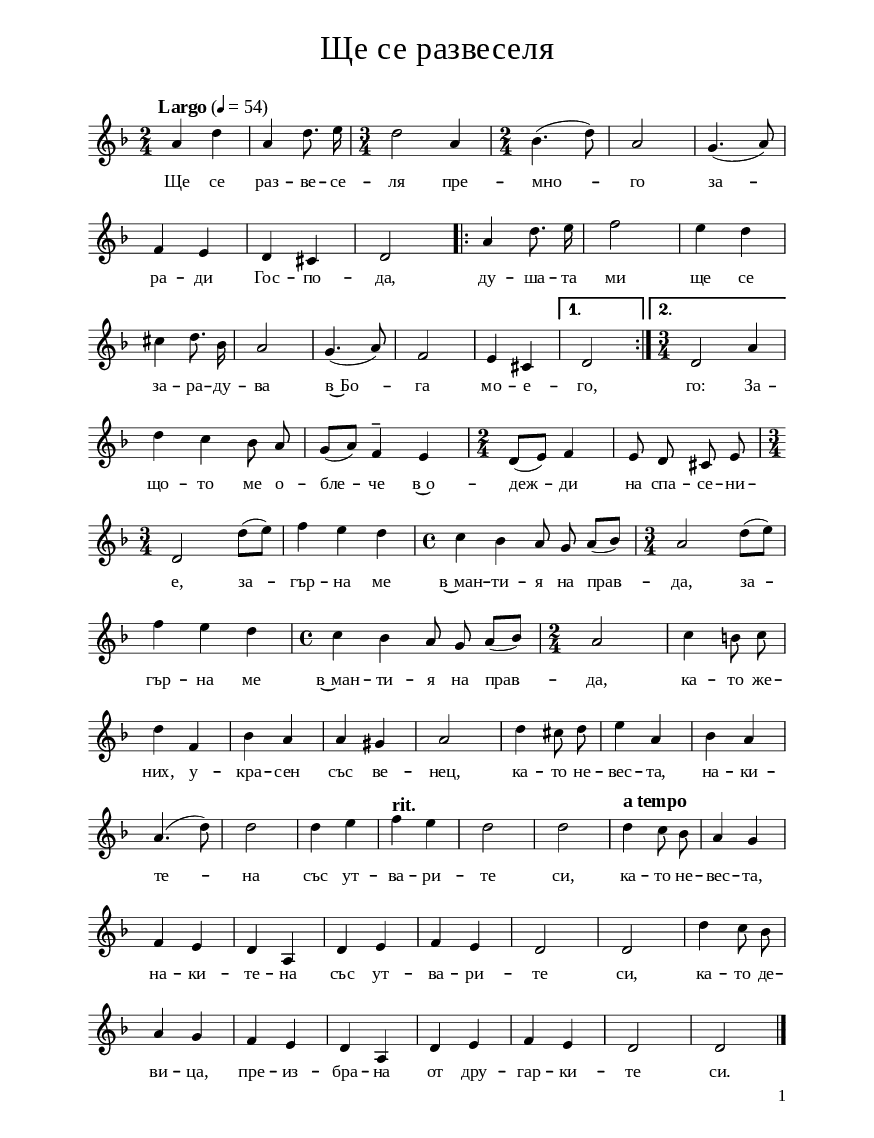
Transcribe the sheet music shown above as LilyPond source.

\version "2.24.2"

% include paper part and global functions
\include "include/globals.ily"

\bookpart {
  \label #'ref021
  \tocItem \markup "Ще се развеселя"
  \paper {
    print-all-headers = ##t
    print-page-number = ##t
    print-first-page-number = ##t

    % put page numbers on the bottom
    oddHeaderMarkup = \markup ""
    evenHeaderMarkup = \markup ""
    oddFooterMarkup = \markup
    \fill-line {
      ""
      \if \should-print-page-number \fromproperty #'page:page-number-string
    }
    evenFooterMarkup = \markup
    \fill-line {
      \if \should-print-page-number \fromproperty #'page:page-number-string
      ""
    }

    left-margin = 1.5\cm
    right-margin = 1.5\cm
    top-margin = 1.6\cm
    bottom-margin = 1.2\cm
    ragged-bottom = ##t % do not spread the staves to fill the whole vertical space

    % change distance between staves
    system-system-spacing =
    #'((basic-distance . 10)
       (minimum-distance . 6)
       (padding . 1)
       (stretchability . 12))
  }
  \score {
    \include "include/score-layout.ily"

    \new Voice \absolute {
      \clef treble
      \key d \minor
      \time 2/4
      \tempoFunc "Largo" 4 "54"
      \autoBeamOff

      a'4 d''4 | a'4 d''8. e''16 | \time 3/4 d''2 a'4 | \time 2/4 bes'4. ( d''8 ) | a'2 | g'4. ( a'8 ) | \break

      f'4 e'4 | d'4 cis'4 | d'2 | \repeat volta 2 {
        a'4 d''8. e''16 | f''2 | e''4 d''4  \break

        cis''4 d''8. bes'16 | a'2 | g'4. ( a'8 ) | f'2 | e'4 cis'4 |
      } \alternative { {d'2 } {\time 3/4 d'2 a'4} } \break

      d''4 c''4 bes'8 a'8 | g'8([a'8]) f'4^- e'4 | \time 2/4 d'8([e'8]) f'4 | e'8 d'8 cis'8 e'8 | \break

      \time 3/4 d'2 d''8 ([e''8]) | f''4 e''4 d''4 | \time 4/4 c''4 bes'4 a'8 g'8 a'8([bes'8]) | \time 3/4 a'2 d''8 ([e''8]) | \break

      f''4 e''4 d''4 | \time 4/4 c''4 bes'4 a'8 g'8 a'8 ([bes'8]) | \time 2/4 a'2 | c''4 b'8 c'' | \break

      d''4 f'4 | bes'4 a'4 | a'4 gis'4 | a'2 | d''4 cis''8 d''8 | e''4 a'4 | bes'4 a'4 |

      a'4. ( d''8 ) | d''2 | d''4 e''4 | \tempo "rit." f''4 e''4 | d''2 | d''2 | \tempo "a tempo" d''4 c''8 bes'8 | a'4 g'4 | \break

      f'4 e'4 | d'4 a4 | d'4 e'4 | f'4 e'4 | d'2 | d'2 | d''4 c''8\noBeam bes'8 | \break

      a'4 g'4 | f'4 e'4 | d'4 a4 | d'4 e'4 | f'4 e'4 | d'2 | d'2 | \bar "|."
    }

    \addlyrics {
      Ще се раз -- ве -- се -- ля пре -- мно -- го за --
      ра -- ди Гос -- по -- да, ду -- ша -- та ми ще се
      за -- ра -- ду -- ва в~Бо -- га мо -- е -- го, го: За --
      що -- то ме о -- бле -- че в~o -- деж -- ди на спа -- се -- ни --
      е, за -- гър -- на ме в~ман -- ти -- я на прав -- да, за --
      гър -- на ме в~ман -- ти -- я на прав -- да, ка -- то же --
      них, у -- кра -- сен със ве -- нец, ка -- то не -- вес -- та, на -- ки --
      те -- на със ут -- ва -- ри -- те си, ка -- то не -- вес -- та,
      на -- ки -- те -- на със ут -- ва -- ри -- те си, ка -- то де --
      ви -- ца, пре -- из -- бра -- на от дру -- гар -- ки -- те си.
    }

    \header {
      title = \titleFunc "Ще се развеселя" "Šte se razveselja"
    }

    \midi{}

  } % score
  

} % bookpart
